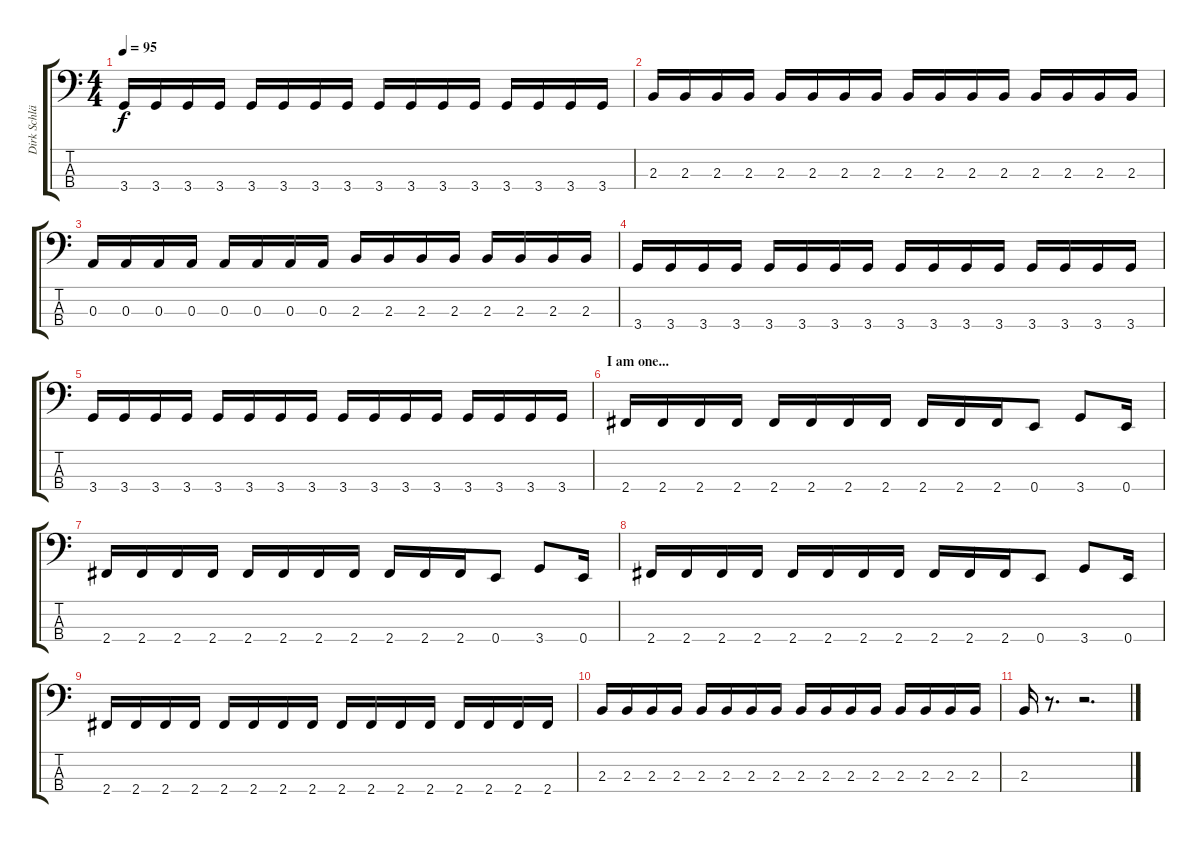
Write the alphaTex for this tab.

\track ("Dirk Schlächter [bass]" "Dirk Schlä") {instrument electricbasspick}
\staff {score tabs}
\tuning (G2 D2 A1 E1) {hide}
\ts (4 4)
\tempo 95
\clef f4
\ks c
3.4.16{dy f} 3.4.16 3.4.16 3.4.16 3.4.16 3.4.16 3.4.16 3.4.16 3.4.16 3.4.16 3.4.16 3.4.16 3.4.16 3.4.16 3.4.16 3.4.16 |
2.3.16 2.3.16 2.3.16 2.3.16 2.3.16 2.3.16 2.3.16 2.3.16 2.3.16 2.3.16 2.3.16 2.3.16 2.3.16 2.3.16 2.3.16 2.3.16 |
0.3.16 0.3.16 0.3.16 0.3.16 0.3.16 0.3.16 0.3.16 0.3.16 2.3.16 2.3.16 2.3.16 2.3.16 2.3.16 2.3.16 2.3.16 2.3.16 |
3.4.16 3.4.16 3.4.16 3.4.16 3.4.16 3.4.16 3.4.16 3.4.16 3.4.16 3.4.16 3.4.16 3.4.16 3.4.16 3.4.16 3.4.16 3.4.16 |
3.4.16 3.4.16 3.4.16 3.4.16 3.4.16 3.4.16 3.4.16 3.4.16 3.4.16 3.4.16 3.4.16 3.4.16 3.4.16 3.4.16 3.4.16 3.4.16 |
\section ("" "I am one...")
2.4.16 2.4.16 2.4.16 2.4.16 2.4.16 2.4.16 2.4.16 2.4.16 2.4.16 2.4.16 2.4.16 0.4.8 3.4.8 0.4.16 |
2.4.16 2.4.16 2.4.16 2.4.16 2.4.16 2.4.16 2.4.16 2.4.16 2.4.16 2.4.16 2.4.16 0.4.8 3.4.8 0.4.16 |
2.4.16 2.4.16 2.4.16 2.4.16 2.4.16 2.4.16 2.4.16 2.4.16 2.4.16 2.4.16 2.4.16 0.4.8 3.4.8 0.4.16 |
2.4.16 2.4.16 2.4.16 2.4.16 2.4.16 2.4.16 2.4.16 2.4.16 2.4.16 2.4.16 2.4.16 2.4.16 2.4.16 2.4.16 2.4.16 2.4.16 |
2.3.16 2.3.16 2.3.16 2.3.16 2.3.16 2.3.16 2.3.16 2.3.16 2.3.16 2.3.16 2.3.16 2.3.16 2.3.16 2.3.16 2.3.16 2.3.16 |
2.3.16 r.8{d} r.2{d}
